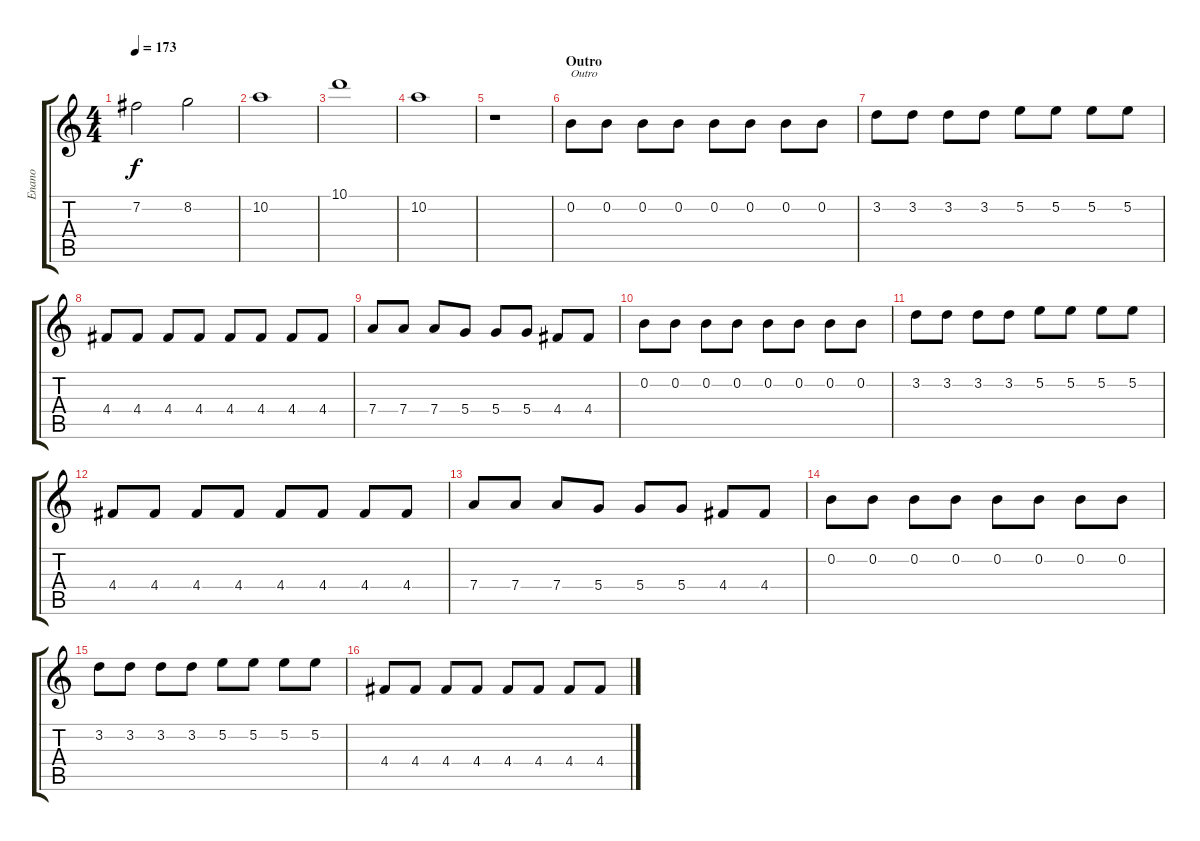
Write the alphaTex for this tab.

\track ("Enano" "Enano") {instrument distortionguitar}
\staff {score tabs}
\tuning (E4 B3 G3 D3 A2 D2) {hide}
\ts (4 4)
\tempo 173
\clef g2
\ks c
7.2.2{dy f} 8.2.2 |
10.2.1 |
10.1.1 |
10.2.1 |
r.1 |
\section ("" "Outro")
0.2.8{txt "Outro"} 0.2.8 0.2.8 0.2.8 0.2.8 0.2.8 0.2.8 0.2.8 |
3.2.8 3.2.8 3.2.8 3.2.8 5.2.8 5.2.8 5.2.8 5.2.8 |
4.4.8 4.4.8 4.4.8 4.4.8 4.4.8 4.4.8 4.4.8 4.4.8 |
7.4.8 7.4.8 7.4.8 5.4.8 5.4.8 5.4.8 4.4.8 4.4.8 |
0.2.8 0.2.8 0.2.8 0.2.8 0.2.8 0.2.8 0.2.8 0.2.8 |
3.2.8 3.2.8 3.2.8 3.2.8 5.2.8 5.2.8 5.2.8 5.2.8 |
4.4.8 4.4.8 4.4.8 4.4.8 4.4.8 4.4.8 4.4.8 4.4.8 |
7.4.8 7.4.8 7.4.8 5.4.8 5.4.8 5.4.8 4.4.8 4.4.8 |
0.2.8 0.2.8 0.2.8 0.2.8 0.2.8 0.2.8 0.2.8 0.2.8 |
3.2.8 3.2.8 3.2.8 3.2.8 5.2.8 5.2.8 5.2.8 5.2.8 |
4.4.8 4.4.8 4.4.8 4.4.8 4.4.8 4.4.8 4.4.8 4.4.8
